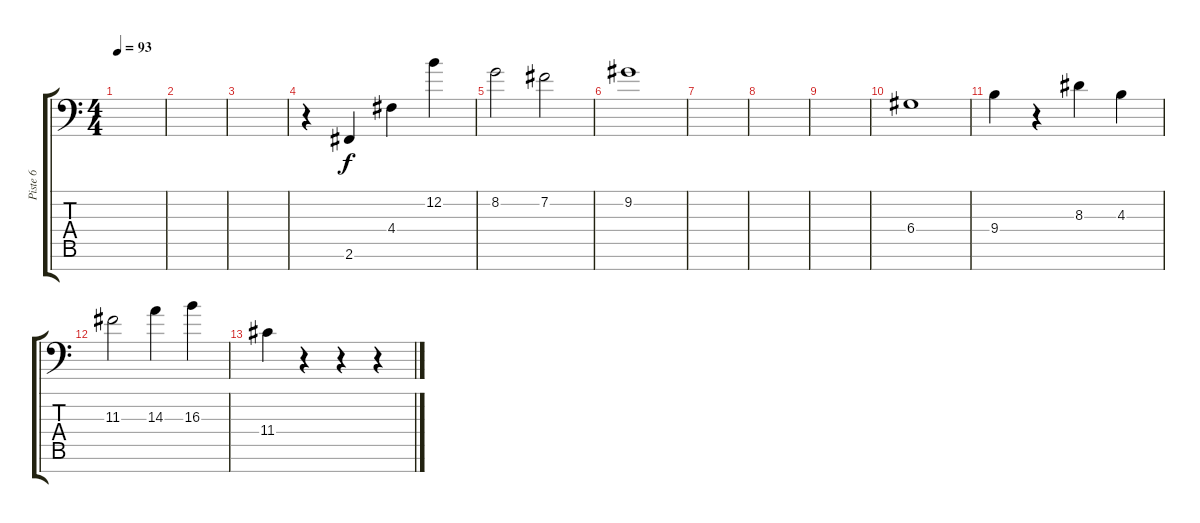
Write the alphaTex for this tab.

\track ("Piste 6" "Piste 6") {instrument stringensemble1}
\staff {score tabs}
\tuning (E4 B3 G3 D3 A2 E2 C-1) {hide}
\ts (4 4)
\tempo 93
\clef f4
\ks c
|
|
|
r.4 2.6.4 4.4.4 12.2.4 |
8.2.2 7.2.2 |
9.2.1 |
|
|
|
6.4.1{dy f} |
9.4.4 r.4 8.3.4 4.3.4 |
11.3.2 14.3.4 16.3.4 |
11.4.4 r.4 r.4 r.4
